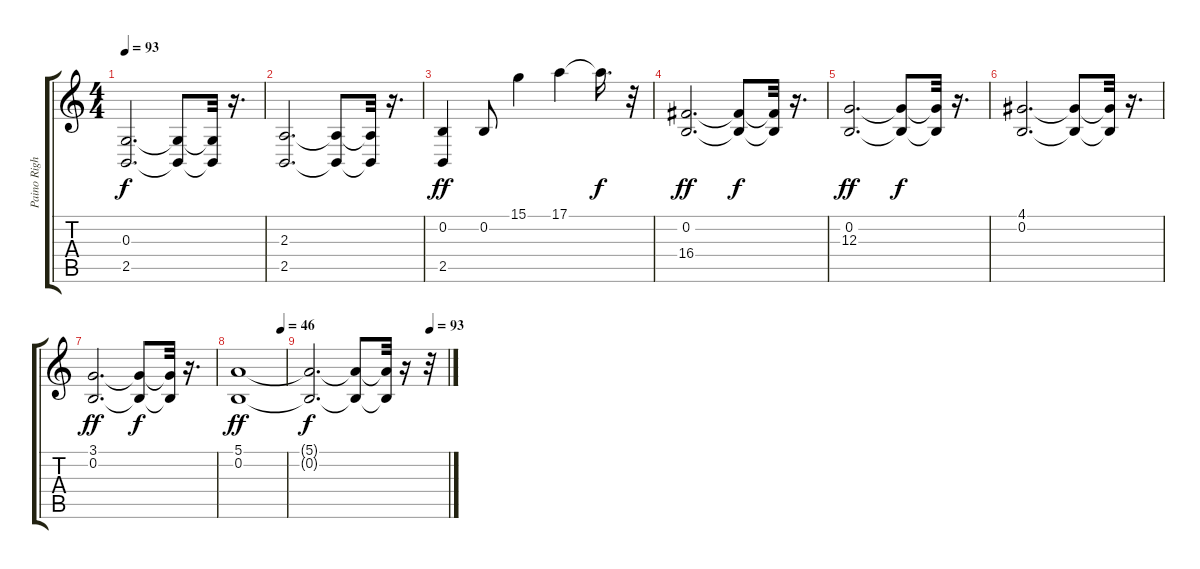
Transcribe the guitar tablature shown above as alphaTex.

\track ("Paino Right Hand" "Paino Righ") {instrument acousticgrandpiano}
\staff {score tabs}
\tuning (E4 B3 G3 D3 A2 E2) {hide}
\ts (4 4)
\tempo 93
\clef g2
\ks c
(0.3 2.5).2{d dy f} (0.3{t} 2.5{t}).8 (0.3{t} 2.5{t}).32 r.16{d} |
(2.3 2.5).2{d} (2.3{t} 2.5{t}).8 (2.3{t} 2.5{t}).32 r.16{d} |
(0.2 2.5).4{dy ff} 0.2.8 15.1.4 17.1.4 17.1{t}.16{d dy f} r.32 |
(0.2 16.4).2{d dy ff} (0.2{t} 16.4{t}).8{dy f} (0.2{t} 16.4{t}).32 r.16{d} |
(0.2 12.3).2{d dy ff} (0.2{t} 12.3{t}).8{dy f} (0.2{t} 12.3{t}).32 r.16{d} |
(4.1 0.2).2{d} (4.1{t} 0.2{t}).8 (4.1{t} 0.2{t}).32 r.16{d} |
(3.1 0.2).2{d dy ff} (3.1{t} 0.2{t}).8{dy f} (3.1{t} 0.2{t}).32 r.16{d} |
\tempo (46 0.90625)
(5.1 0.2).1{dy ff} |
\tempo (93 0.875)
(5.1{t} 0.2{t}).2{d dy f} (5.1{t} 0.2{t}).8 (5.1{t} 0.2{t}).32 r.16 r.32
